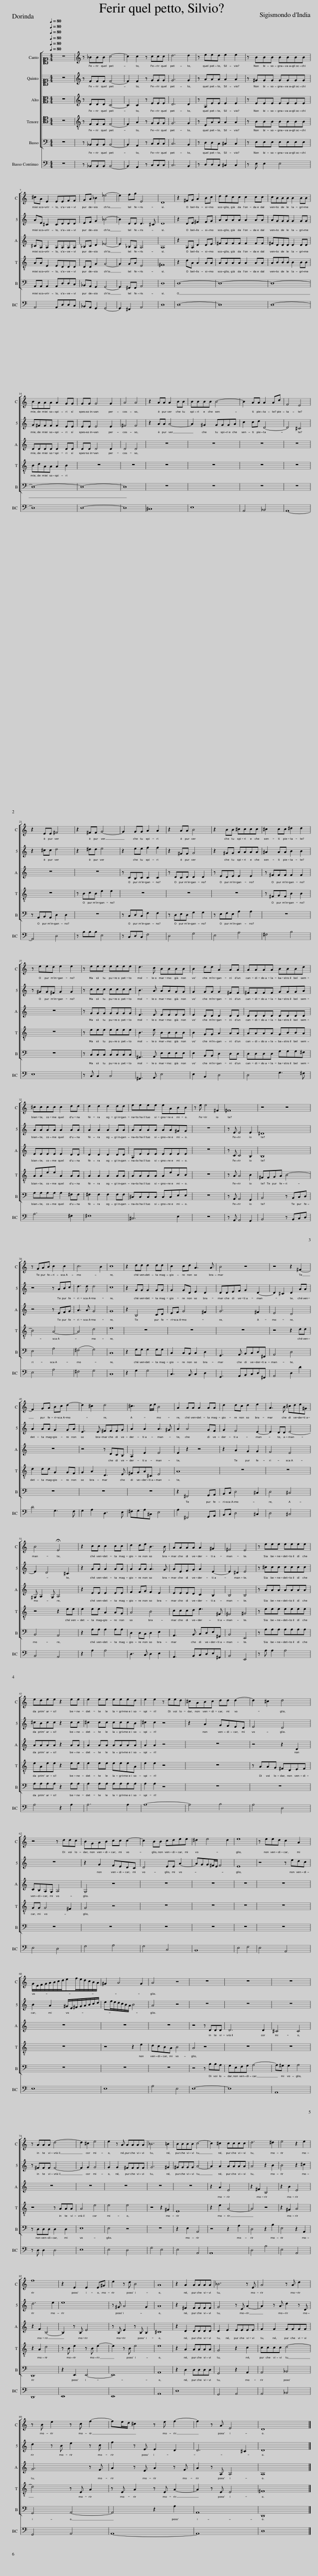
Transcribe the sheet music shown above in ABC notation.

X:1
%%score [ 1 2 3 4 5 ] 6
L:1/8
Q:1/4=80
M:4/4
I:linebreak $
K:C
V:1 alto1
V:2 alto1
V:3 alto
V:4 tenor
V:5 bass
V:6 bass
V:1
 z8 | z _BBB c4- | c2 c2 z ccc | d6 d2 | z eed e2 e2 | %5
 z BBB BBBB |$ ^cA E2 EEFF | GA _B2 _e4- | e2 fg E4 | D8 | %10
 z2 ^FG A2 Bc | ddcc c2 cc | cBBB B2 BB |$ BAAA A2 GG | GG G4 G2 | %15
 A4 A4 | z2 AA A2 BB | BBBB B4- | B2 AA A2 Ad | F4 E4 |$ %20
 z2 EE ^F4 | z2 ^FF G4- | G2 GG A2 A2 | z2 AA B4 | z2 BB ^cccc | %25
 ^c2 cc ^d2 d2 |$ z eed e2 e2 | z eee eeee | d3 c BBBB | B2 dd A2 AA | %30
 AAAA BBBd |$ ^cccc c2 dd | d2 d2 d2 dd | eeee eABB | z e e4 ^F2 | %35
 ^F8 | z4 z4 |$ z GAB c2 c2 | c6 B2 | c8 | %40
 z2 dd d2 dd | c2 cd A3 A | B4 z4 | z4 z2 ^F2- |$ F2 GA Bc d2- | %45
 d2 ^c2 d4 | ^c3 d/e/ B4 | A2 AA A2 AA | d2 dc d2 e2 | A3 B ^cde^G |$ %50
 B4 !fermata!E4 | z2 cc c2 cc | d2 de B3 B | AAAA A2 ^G2 | ^F4 E4 | %55
 z eee eeee |$ edee z2 ee | e2 ee eeed | e2 e2 z eed | ^cABc dd d2- | %60
 d2 ^c2 d4 |$ z4 z ddc | BGAB cc c2- | c2 BB cdee | ^d2 e4 d2 | %65
 e8 | z eed c2 A2 |$ G/E/F/G/A/B/c/d/ef/e/d/c/B/A/ | ^G2 A4 G2 | A4 z4 | %70
 z8 | z8 | z8 |$ z AAA d4- | d2 ^c2 e4 | %75
 e2 z A AAAA | _B6 =B2 | BBBB c4- | c2 ^c2 cccc | d6 ^d2 | %80
 e4 z2 e2 |$ f8 | z2 E2 E2 E^G | e2 z d B4 | A8 | %85
 z2 A2 AAAA | _B6 z E | A4 z A d2 |$ z B e2 z c f2- | fe/d/ ^c2 z e f2- | %90
 f2 z A E4 | D8 |] %92
V:2
 z8 | z FFF F4- | F2 F2 z GGG | G6 G2 | z AAA A2 A2 | %5
 z ^GGG GGGG |$ AE ^C2 CDDD | EF G2 _B4- | B2 DD D3 ^C | D8 | %10
 z2 DE ^F2 FG | AAAA A2 AA | AGGG G2 GG |$ G^FFF F2 EE | EE E4 E2 | %15
 ^F4 F4 | z2 AA A4- | A2 ^G2 GGGA | c2 cd D4- | D4 ^C4 |$ %20
 z2 ^cc d4 | z2 ^dd e4 | z2 ee f2 f2 | z2 ^FF G4 | z2 ^GG AAAA | %25
 ^A2 AA B2 B2 |$ z ^GG^F G2 G2 | z ccc cccc | B3 A AAGG | G2 GG G2 ^FF | %30
 ^FFFF GGGA |$ AAAA A2 AA | A2 A2 A2 AA | AAAA AA^GG | z8 | %35
 z E E4 E2 | ^D8 |$ z4 z ABc | d3 d d4 | c8 | %40
 z2 GG G2 GG | G2 GD E2 D2 | DDEF G2 D2- | D2 ^C2 D2 AA |$ A2 AA G2 GA | %45
 E3 E ^FFFG | A2 A2 A3 ^G | A2 A4 GF | G2 F4 E2- | E2 DD E4- |$ %50
 E2 D4 ^C2 | z2 AA A2 AA | A2 AA A3 G | AEFG A2 E2- | E2 ^D2 E4 | %55
 z ^ccc cccc |$ ^cBcc z2 cc | ^c2 cc cccB | ^c2 c2 z4 | z2 A2 GFED | %60
 E4 D4 |$ z8 | z2 G2 FEDC | D4 EE A2- | AGG^F/E/ F4 | %65
 E8 | z4 z edc |$ B2 A2 ^G/E/^F/G/A/B/c/d/ | ef/e/d/c/B/A/ B4 | A4 z4 | %70
 z8 | z8 | z8 |$ z ^FFF F4- | F2 G2 G4 | %75
 G2 G2 ^FFFF | G6 ^G2 | ^GGGG A4- | A2 A2 AAAA | A4 z2 B2 | %80
 B4 z2 ^c2 |$ d6 e2 | e8 | z ^G A4 G2 | A8 | %85
 z2 ^F2 FFFF | G4 z E A2- | A2 z A d2 z D |$ d2 z B e2 z c | f2 z E E2 D2 | %90
 D6 ^C2 | D8 |] %92
V:3
 z8 | z DDD C4- | C2 C2 z EEE | D6 D2 | z A,EE E2 E2 | %5
 z EEE EEEE |$ ^CA, A,2 A,A,A,A, | _B,C D2 _E4- | E2 _B,A, A,4 | A,8 | %10
 z2 A,A, D2 DE | ^FFFF F2 FF | ^FDDD D2 DD |$ DDDD D2 DD | DD D4 D2 | %15
 D4 D4 | z8 | z8 | z8 | z8 |$ %20
 z8 | z8 | z CB,C C2 C2 | z DCD D2 D2 | z EDE E2 E2 | %25
 z ^FFF F2 F2 |$ z8 | z GGG GGGG | E3 E EEEE | E2 DD D2 DD | %30
 DDDD DDDD |$ EEEE E2 DD | D2 D2 D2 DD | A,EEE EEEE | z8 | %35
 z C C4 B,2 | B,8 |$ z4 z EFG | A3 A G4 | G8 | %40
 z2 B,4 CD | EF G4 ^F2 | G6 ^F2 | E4 D4 |$ z8 | %45
 z4 z DCB, | A,2 E2 E4 | E2 z2 z4 | z2 A2 G2 G2 | F4 E4 |$ %50
 ^G, A,2 G, A,4 | z2 EE E2 EE | F2 FG F2 E2 | EEED C2 B,2 | B,4 B,4 | %55
 z AAA AAAA |$ AAAA z2 AA | A2 AA AAAA | A2 A2 z4 | z8 | %60
 z4 z2 D2 |$ CB,A,G, A,4 | G,4 z4 | z8 | z8 | %65
 z8 | z8 |$ z8 | z8 | z8 | %70
 z4 z DDD | D6 D2 | ^C4 C4 |$ z8 | z8 | %75
 z8 | z8 | z8 | z2 A2 E4 | z2 ^F2 B,4 | %80
 z2 B2 E4 |$ z2 F2 B,4- | B,2 z B, E4 | z B, E2 z B, B,2 | ^C8 | %85
 z2 D2 DDDD | D2 E2 EEEE | F2 F2 FFFF |$ G6 z F | A2 z E A2 z F | %90
 A2 z A, A,4 | A,8 |] %92
V:4
 z8 | z F,F,F, F,4- | F,2 A,2 z G,G,G, | G,6 G,2 | z E,A,A, A,2 A,2 | %5
 z B,B,B, B,B,B,B, |$ A,A, E,2 E,D,D,D, | D,D, G,2 G,4- | G,2 G,A, E,4 | ^F,8 | %10
 z2 DA, A,2 A,A, | A,A,A,A, A,2 A,A, | A,B,B,B, B,2 B,B, |$ B,DA,A, A,2 B,2 | z8 | %15
 z8 | z8 | z8 | z8 | z8 |$ %20
 z8 | z B,CB, E2 E2 | z8 | z8 | z8 | %25
 z ^F,G,F, B,2 B,2 |$ z8 | z EEE EEEE | B,3 E B,B,B,B, | B,2 G,G, A,2 A,A, | %30
 A,A,A,A, G,B,B,A, |$ A,A,EE A,2 A,A, | A,2 A,2 A,2 A,A, | A,A,A,A, A,EB,B, | z8 | %35
 z A, A,4 B,2 | ^F,F,G,A, B,4- |$ B,4 A,4- | A,4 D4 | E8 | %40
 z8 | z8 | z8 | z4 z2 DD |$ D2 DD G,2 G,F, | %45
 G,2 A,2 D,3 E, | ^F,G,A,^C, E,4 | A,8 | z8 | z8 |$ %50
 z4 z2 EE | E2 EE A,2 A,G, | A,4 B,4 | CCCD E3 ^F, | ^F,4 ^G,4 | %55
 z EEE EEEE |$ EA,EE z2 EE | E2 EE EEEA, | E2 E2 z4 | z8 | %60
 z A,A,G, ^F,D,E,F, |$ G,G, G,4 ^F,2 | G,4 z4 | z8 | z8 | %65
 z8 | z8 |$ z8 | z4 z2 E2 | DCB,A, B,4 | %70
 A,4 z4 | z8 | z8 |$ z4 z A,A,A, | A,4 E4 | %75
 E4 E4 | z4 z2 ^G,2 | E,8 | z2 E2 A,4- | A,4 z4 | %80
 z2 ^G,2 A,4 |$ z2 A,2 D4 | z B, E2 z B, E2- | E2 z B, E4 | E8 | %85
 z2 A,2 A,A,A,A, | G,4 z2 C2 | CCCC D4- |$ D4 z E, A,2 | z E, A,2 z E, A,2- | %90
 A,2 z E, E,4 | ^F,8 |] %92
V:5
 z8 | z _B,,B,,B,, B,,4- | B,,2 A,,2 z C,C,C, | C,6 B,,2 | z D,D,C, ^C,2 C,2 | %5
 z E,E,E, E,E,E,E, |$ A,,A,, A,,2 A,,D,D,C, | _B,,A,, G,,2 G,,4- | G,,2 ^F,,F,, A,,4 | D,8 | %10
 D,8- | D,8- | D,8- |$ D,8- | D,8- | %15
 D,8 | z8 | z8 | z8 | z8 |$ %20
 z A,,B,,A,, D,2 D,2 | z8 | z C,D,C, F,2 F,2 | z D,E,D, G,2 G,2 | z E,F,E, A,2 A,2 | %25
 z8 |$ z8 | z C,C,C, C,C,C,C, | ^G,,3 A,, E,E,E,E, | E,2 B,,B,, D,2 D,D, | %30
 D,D,D,D, G,G,G,^F, |$ A,A,A,A, A,2 ^F,F, | ^F,2 F,2 F,2 F,F, | ^C,C,C,C, C,C,E,E, | z8 | %35
 z A,, A,,4 G,,2 | B,,4 z B,,C,D, |$ E,4 A,4 | (^F,4 G,4) | C,8 | %40
 z2 G,G, G,2 G,G, | C,2 C,B,, C,2 D,2 | G,,3 A,, B,,C,D,^F,, | A,,4 D,4 |$ z8 | %45
 z8 | z8 | z2 ^F,,4 G,,A,, | B,,C, D,4 ^C,2 | D,4 ^C,4 |$ %50
 B,,4 A,,4 | z2 A,A, A,2 A,A, | D,2 D,C, D,2 E,2 | A,,3 B,, C,D,E,^G,, | B,,4 E,,4 | %55
 z A,A,A, A,A,A,A, |$ A,A,A,A, z2 A,A, | A,2 A,A, A,A,A,A, | A,2 A,2 z4 | z8 | %60
 z8 |$ z8 | z8 | z8 | z8 | %65
 z8 | z8 |$ z8 | z8 | z8 | %70
 z4 z B,B,A, | G,E,F,G, A,4- | A,^G, G,2 A,4 |$ z D,D,D, D,2 D,2 | E,8 | %75
 E,4 z4 | z8 | z2 E,2 A,,4 | z4 z2 A,2 | D,4 z2 B,2 | %80
 E,4 z2 A,,2 |$ D,,8 | z2 E,,2 E,,4- | E,,8 | A,,8 | %85
 z2 D,2 D,D,D,D, | G,,4 z2 A,,2 | A,,4 _B,,4 |$ G,,4 A,,4- | A,,4 z2 A,2 | %90
 A,,8 | D,,8 |] %92
V:6
 z8 | z _B,,B,,B,, B,,4- | B,,2 A,,2 z C,C,C, | C,6 B,,2 | z D,D,C, ^C,2 C,2 | %5
 z E, E,2 E,4 |$ A,,4 A,,D,D,C, | _B,,A,, G,,2 G,,4- | G,,2 ^F,,2 A,,4 | D,8 | %10
 D,8- | D,8 | D,8- |$ D,8 | D,8- | %15
 D,8 | ^C,8 | E,8 | A,,4 _B,,4 | A,,8- |$ %20
 A,,4 D,4 | z B,B,B, E,4 | z C,D,C, F,4 | D,4 G,4 | E,4 A,4 | %25
 ^F,4 B,4 |$ E,8 | z C, C,2 C,4 | ^G,,3 A,, E,4 | E,2 B,,2 D,4 | %30
 D,4 G,3 ^F, |$ A,6 ^F,2 | ^F,8 | ^C,6 E,2 | z8 | %35
 z A,, A,,4 G,,2 | B,,4 z B,,C,D, |$ E,4 A,4 | ^F,4 G,4 | C,8 | %40
 z2 G,2 G,4 | C,3 B,, C,2 D,2 | G,,3 A,,B,,C,D,^F,, | A,,4 D,2 D2 |$ D4 G,3 F, | %45
 G,2 A,2 D,3 E, | ^F,G,A,^C, E,4 | A,2 ^F,,4 G,,A,, | B,,C, D,4 ^C,2 | D,4 ^C,4 |$ %50
 B,,4 A,,4 | z2 A,2 A,4 | D,3 C, D,2 E,2 | A,,3 B,,C,D,E,^G,, | B,,4 E,,4 | %55
 z A, A,2 A,4 |$ A,4 z2 A,2 | A,6 A,2 | A,8- | A,4 B,4 | %60
 A,4 D,4 |$ E,4 D,4 | G,4 A,4 | G,4 C,4 | B,,8 | %65
 E,4 F,4 | E,4 A,,4 |$ E,8 | E,8 | A,4 E,4 | %70
 E,8- | E,8 | A,,8 |$ z D, D,2 D,4 | E,8 | %75
 E,4 D,4 | G,4 E,4 | E,4 A,,4 | A,,8 | D,4 B,4 | %80
 E,4 A,,4 |$ D,,8 | E,,8 | E,,8 | A,,8 | %85
 D,8 | G,,4 A,,4 | A,,4 _B,,4 |$ G,,4 A,,4 | A,,8- | %90
 A,,8 | D,8 |] %92
